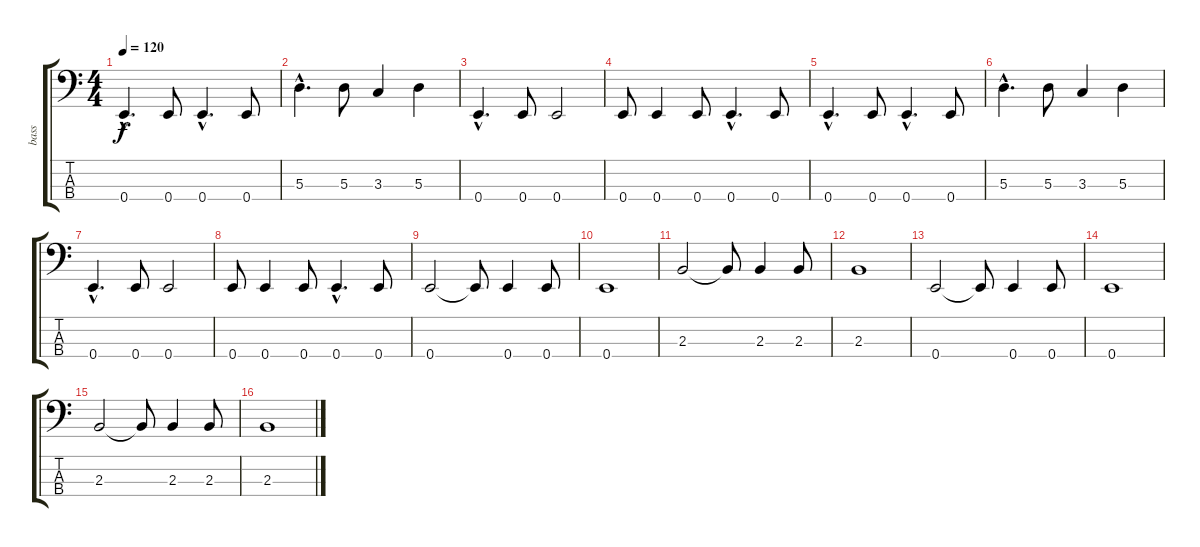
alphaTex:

\track ("bass" "bass") {instrument electricbasspick}
\staff {score tabs}
\tuning (G2 D2 A1 E1) {hide}
\ts (4 4)
\tempo 120
\clef f4
\ks c
0.4{hac}.4{d dy f} 0.4.8 0.4{hac}.4{d} 0.4.8 |
5.3{hac}.4{d} 5.3.8 3.3.4 5.3.4 |
0.4{hac}.4{d} 0.4.8 0.4.2 |
0.4.8 0.4.4 0.4.8 0.4{hac}.4{d} 0.4.8 |
0.4{hac}.4{d} 0.4.8 0.4{hac}.4{d} 0.4.8 |
5.3{hac}.4{d} 5.3.8 3.3.4 5.3.4 |
0.4{hac}.4{d} 0.4.8 0.4.2 |
0.4.8 0.4.4 0.4.8 0.4{hac}.4{d} 0.4.8 |
0.4.2 0.4{t}.8 0.4.4 0.4.8 |
0.4.1 |
2.3.2 2.3{t}.8 2.3.4 2.3.8 |
2.3.1 |
0.4.2 0.4{t}.8 0.4.4 0.4.8 |
0.4.1 |
2.3.2 2.3{t}.8 2.3.4 2.3.8 |
2.3.1
